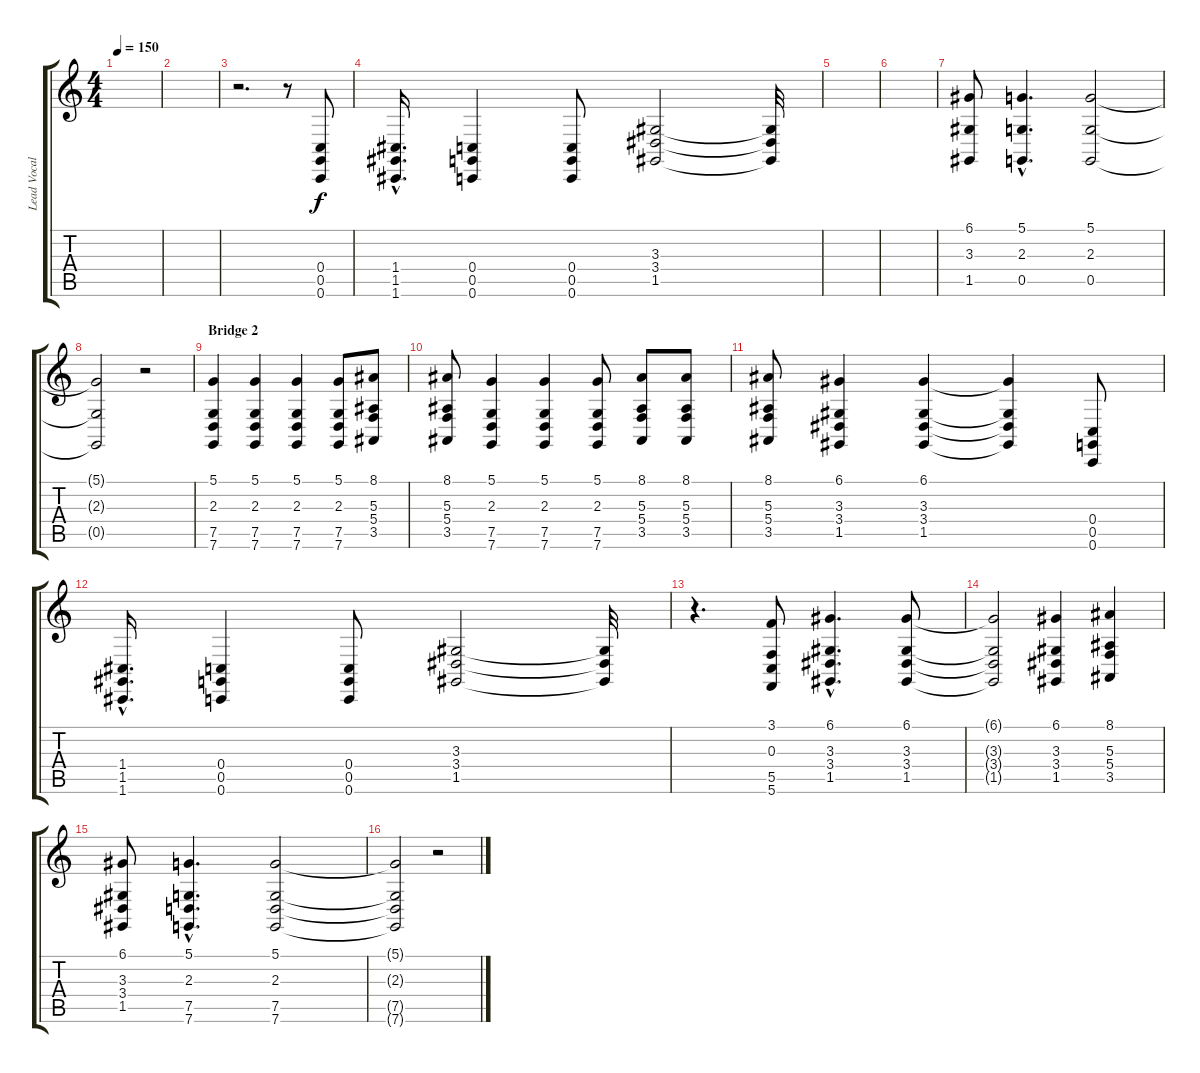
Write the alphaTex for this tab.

\track ("Lead Vocals" "Lead Vocal") {instrument stringensemble1}
\staff {score tabs}
\tuning (D4 A3 F3 C3 G2 C2) {hide}
\ts (4 4)
\tempo 150
\clef g2
\ks c
|
|
r.2{d instrument lead2sawtooth} r.8 (0.4 0.5 0.6).8 |
(1.4{hac} 1.5{hac} 1.6{hac}).16{d} (0.4 0.5 0.6).4 (0.4 0.5 0.6).8 (3.3 3.4 1.5).2 (3.3{t} 3.4{t} 1.5{t}).32 |
|
|
(6.1 3.3 1.5).8{instrument lead2sawtooth} (5.1{hac} 2.3{hac} 0.5{hac}).4{d} (5.1 2.3 0.5).2 |
(5.1{t} 2.3{t} 0.5{t}).2 r.2 |
\section ("" "Bridge 2")
(5.1 2.3 7.5 7.6).4{volume 13 instrument lead1square} (5.1 2.3 7.5 7.6).4 (5.1 2.3 7.5 7.6).4 (5.1 2.3 7.5 7.6).8 (8.1 5.3 5.4 3.5).8 |
(8.1 5.3 5.4 3.5).8 (5.1 2.3 7.5 7.6).4 (5.1 2.3 7.5 7.6).4 (5.1 2.3 7.5 7.6).8 (8.1 5.3 5.4 3.5).8 (8.1 5.3 5.4 3.5).8 |
(8.1 5.3 5.4 3.5).8 (6.1 3.3 3.4 1.5).4 (6.1 3.3 3.4 1.5).4 (6.1{t} 3.3{t} 3.4{t} 1.5{t}).4 (0.4 0.5 0.6).8 |
(1.4{hac} 1.5{hac} 1.6{hac}).16{d} (0.4 0.5 0.6).4 (0.4 0.5 0.6).8 (3.3 3.4 1.5).2 (3.3{t} 3.4{t} 1.5{t}).32 |
r.4{d} (3.1 0.3 5.5 5.6).8 (6.1{hac} 3.3{hac} 3.4{hac} 1.5{hac}).4{d} (6.1 3.3 3.4 1.5).8 |
(6.1{t} 3.3{t} 3.4{t} 1.5{t}).2 (6.1 3.3 3.4 1.5).4 (8.1 5.3 5.4 3.5).4 |
(6.1 3.3 3.4 1.5).8 (5.1{hac} 2.3{hac} 7.5{hac} 7.6{hac}).4{d} (5.1 2.3 7.5 7.6).2 |
(5.1{t} 2.3{t} 7.5{t} 7.6{t}).2 r.2
